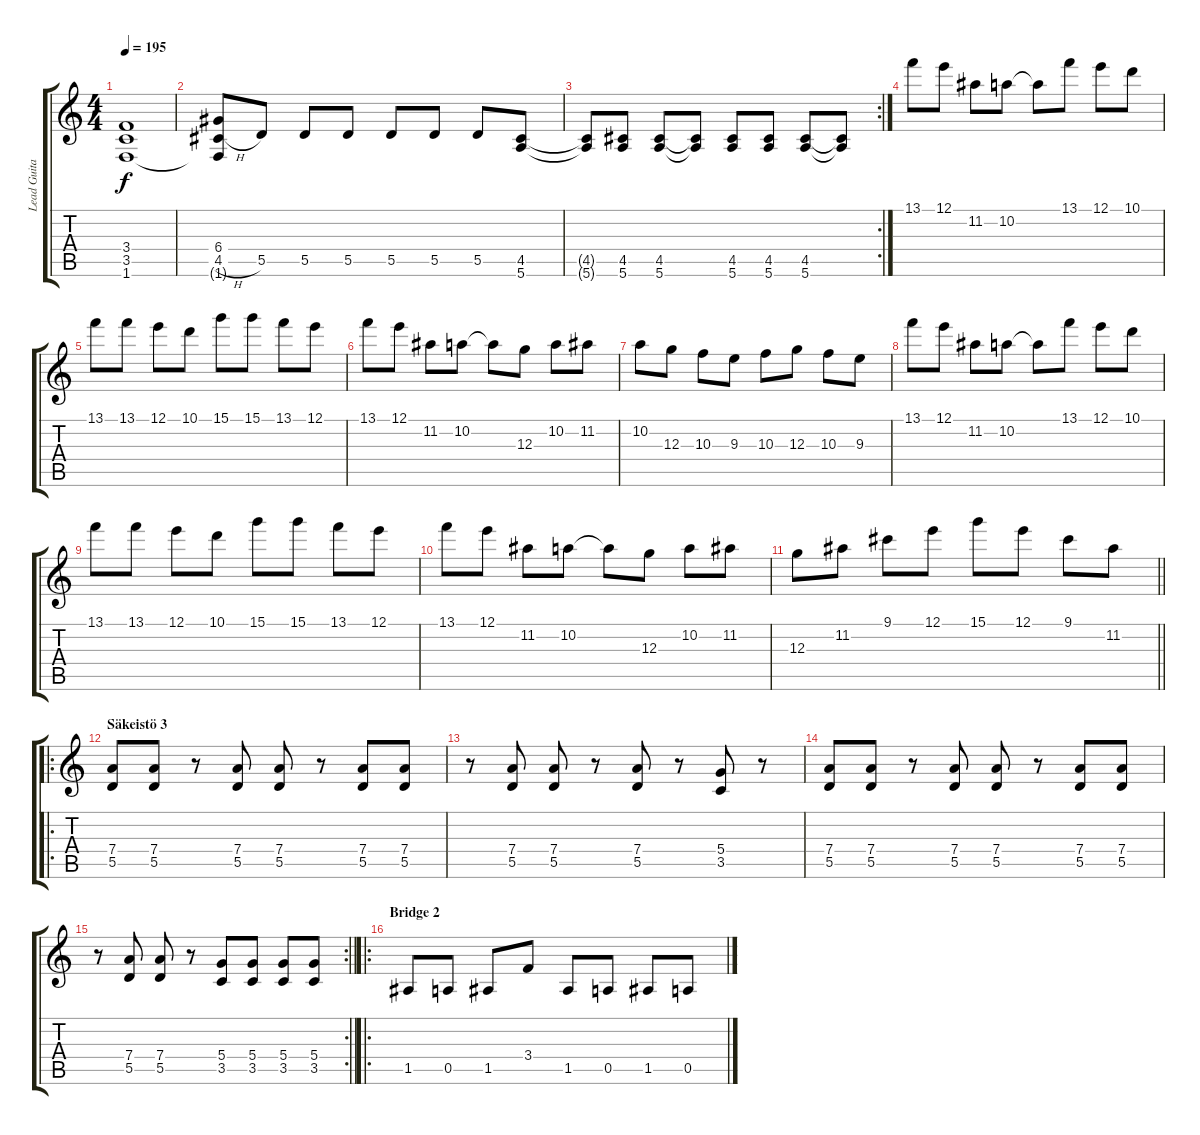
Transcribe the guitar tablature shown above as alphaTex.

\track ("Lead Guitar" "Lead Guita") {instrument distortionguitar}
\staff {score tabs}
\tuning (E4 B3 G3 D3 A2 E2) {hide}
\ts (4 4)
\tempo 195
\clef g2
\ks c
(3.4 3.5 1.6).1{dy f} |
(6.4 4.5{h} 1.6{t}).8 5.5.8 5.5.8 5.5.8 5.5.8 5.5.8 5.5.8 (4.5 5.6).8 |
\rc 2
(4.5{t} 5.6{t}).8 (4.5 5.6).8 (4.5 5.6).8 (4.5{t} 5.6{t}).8 (4.5 5.6).8 (4.5 5.6).8 (4.5 5.6).8 (4.5{t} 5.6{t}).8 |
13.1.8 12.1.8 11.2.8 10.2.8 10.2{t}.8 13.1.8 12.1.8 10.1.8 |
13.1.8 13.1.8 12.1.8 10.1.8 15.1.8 15.1.8 13.1.8 12.1.8 |
13.1.8 12.1.8 11.2.8 10.2.8 10.2{t}.8 12.3.8 10.2.8 11.2.8 |
10.2.8 12.3.8 10.3.8 9.3.8 10.3.8 12.3.8 10.3.8 9.3.8 |
13.1.8 12.1.8 11.2.8 10.2.8 10.2{t}.8 13.1.8 12.1.8 10.1.8 |
13.1.8 13.1.8 12.1.8 10.1.8 15.1.8 15.1.8 13.1.8 12.1.8 |
13.1.8 12.1.8 11.2.8 10.2.8 10.2{t}.8 12.3.8 10.2.8 11.2.8 |
\barLineRight lightlight
12.3.8 11.2.8 9.1.8 12.1.8 15.1.8 12.1.8 9.1.8 11.2.8 |
\ro
\section ("" "Säkeistö 3")
(7.4 5.5).8 (7.4 5.5).8 r.8 (7.4 5.5).8 (7.4 5.5).8 r.8 (7.4 5.5).8 (7.4 5.5).8 |
r.8 (7.4 5.5).8 (7.4 5.5).8 r.8 (7.4 5.5).8 r.8 (5.4 3.5).8 r.8 |
(7.4 5.5).8 (7.4 5.5).8 r.8 (7.4 5.5).8 (7.4 5.5).8 r.8 (7.4 5.5).8 (7.4 5.5).8 |
\rc 2
\barLineRight lightlight
r.8 (7.4 5.5).8 (7.4 5.5).8 r.8 (5.4 3.5).8 (5.4 3.5).8 (5.4 3.5).8 (5.4 3.5).8 |
\ro
\section ("" "Bridge 2")
1.5.8 0.5.8 1.5.8 3.4.8 1.5.8 0.5.8 1.5.8 0.5.8
